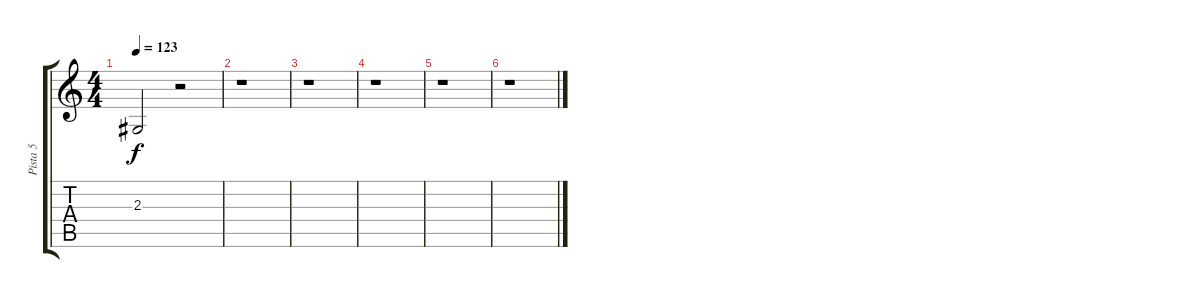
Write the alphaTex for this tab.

\track ("Pista 5" "Pista 5") {instrument cello}
\staff {score tabs}
\tuning (Eb4 Bb3 Gb3 Db3 Ab2 Eb2) {hide}
\ts (4 4)
\tempo 123
\clef g2
\ks c
2.3.2{dy f} r.2 |
r.1 |
r.1 |
r.1 |
r.1 |
r.1
